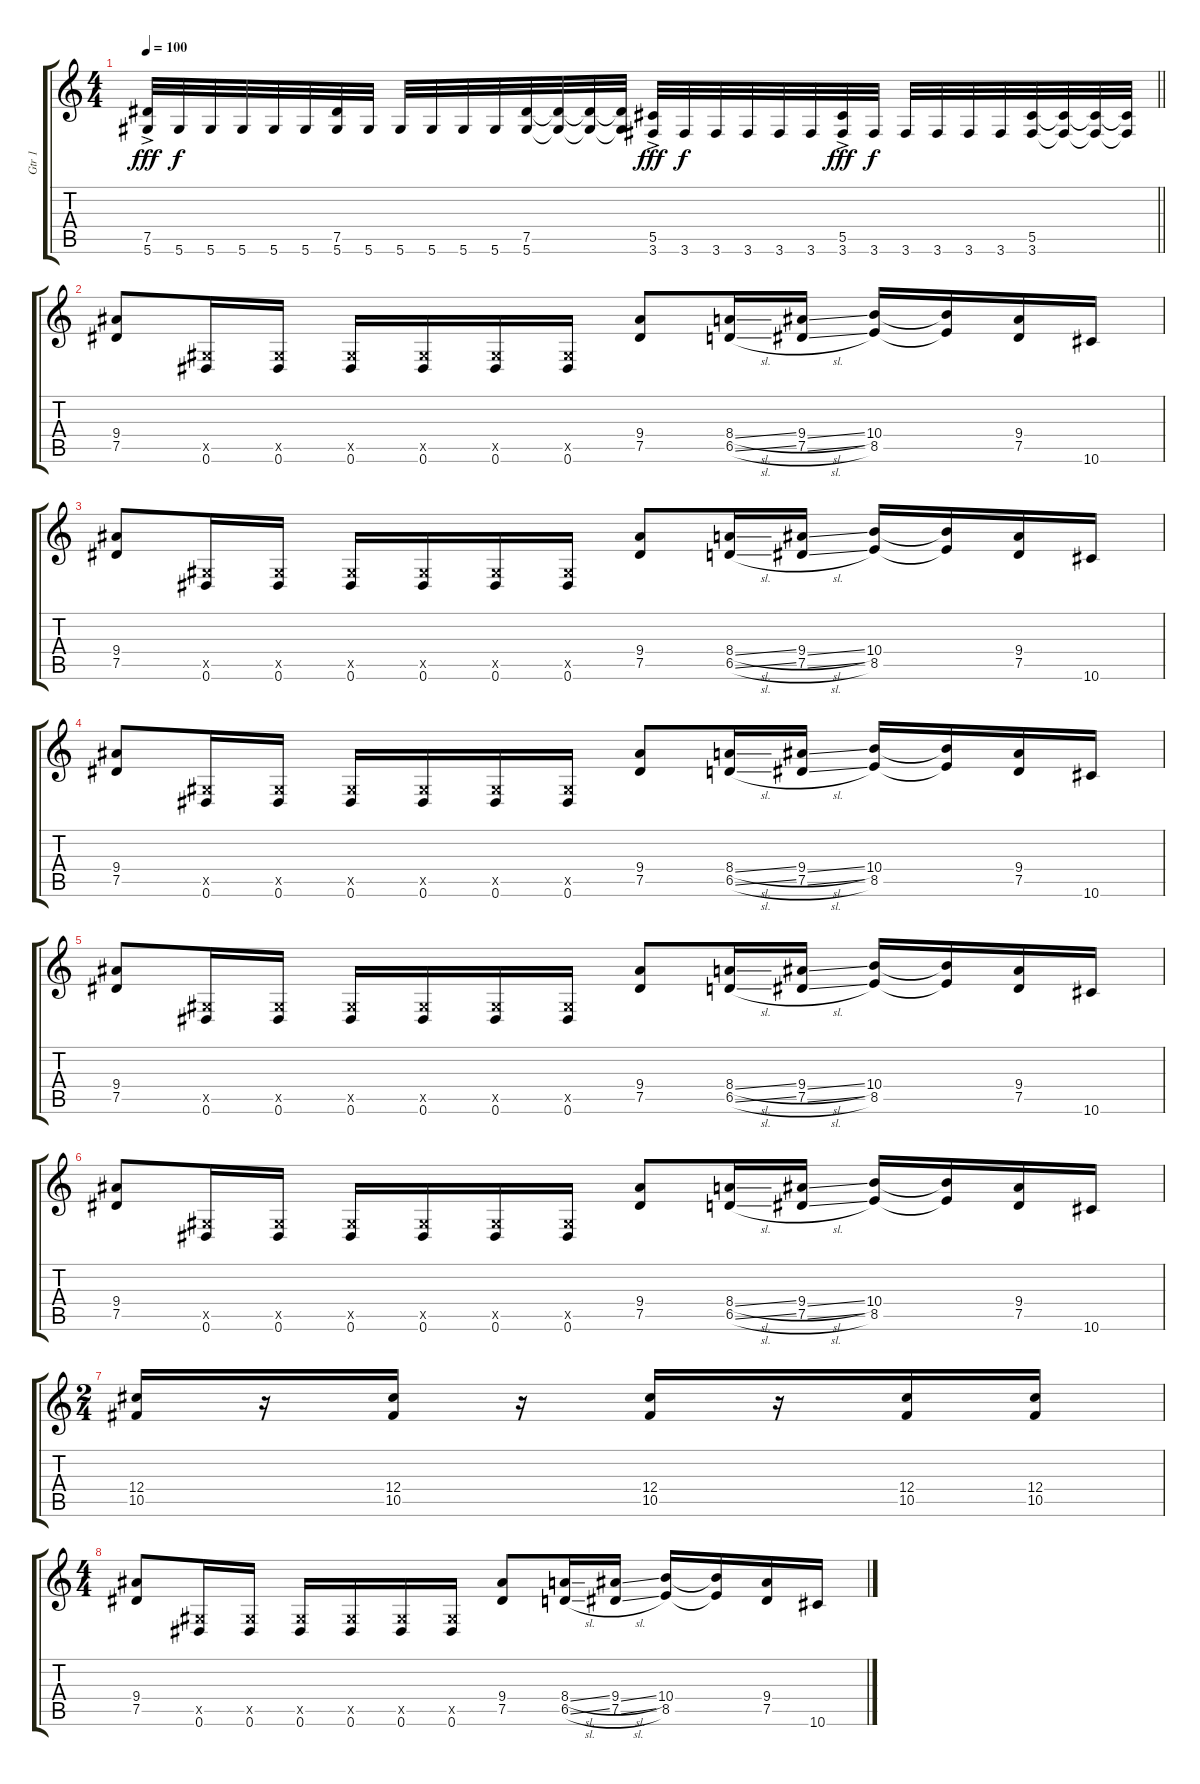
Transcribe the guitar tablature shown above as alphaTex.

\track ("Gtr 1     (Andres)" "Gtr 1     ") {instrument distortionguitar}
\staff {score tabs}
\tuning (Eb4 Bb3 Gb3 Db3 Ab2 Eb2) {hide}
\ts (4 4)
\tempo 100
\clef g2
\barLineRight lightlight
\ks c
(7.5 5.6{ac}).32{dy fff} 5.6.32{dy f} 5.6.32 5.6.32 5.6.32 5.6.32 (7.5 5.6).32 5.6.32 5.6.32 5.6.32 5.6.32 5.6.32 (7.5 5.6).32 (7.5{t} 5.6{t}).32 (7.5{t} 5.6{t}).32 (7.5{t} 5.6{t}).32 (5.5 3.6{ac}).32{dy fff} 3.6.32{dy f} 3.6.32 3.6.32 3.6.32 3.6.32 (5.5 3.6{ac}).32{dy fff} 3.6.32{dy f} 3.6.32 3.6.32 3.6.32 3.6.32 (5.5 3.6).32 (5.5{t} 3.6{t}).32 (5.5{t} 3.6{t}).32 (5.5{t} 3.6{t}).32 |
(9.4 7.5).8 (0.5{x} 0.6).16 (0.5{x} 0.6).16 (0.5{x} 0.6).16 (0.5{x} 0.6).16 (0.5{x} 0.6).16 (0.5{x} 0.6).16 (9.4 7.5).8 (8.4{sl} 6.5{sl}).16 (9.4{sl} 7.5{sl}).16 (10.4 8.5).16 (10.4{t} 8.5{t}).16 (9.4 7.5).16 10.6.16 |
(9.4 7.5).8 (0.5{x} 0.6).16 (0.5{x} 0.6).16 (0.5{x} 0.6).16 (0.5{x} 0.6).16 (0.5{x} 0.6).16 (0.5{x} 0.6).16 (9.4 7.5).8 (8.4{sl} 6.5{sl}).16 (9.4{sl} 7.5{sl}).16 (10.4 8.5).16 (10.4{t} 8.5{t}).16 (9.4 7.5).16 10.6.16 |
(9.4 7.5).8 (0.5{x} 0.6).16 (0.5{x} 0.6).16 (0.5{x} 0.6).16 (0.5{x} 0.6).16 (0.5{x} 0.6).16 (0.5{x} 0.6).16 (9.4 7.5).8 (8.4{sl} 6.5{sl}).16 (9.4{sl} 7.5{sl}).16 (10.4 8.5).16 (10.4{t} 8.5{t}).16 (9.4 7.5).16 10.6.16 |
(9.4 7.5).8 (0.5{x} 0.6).16 (0.5{x} 0.6).16 (0.5{x} 0.6).16 (0.5{x} 0.6).16 (0.5{x} 0.6).16 (0.5{x} 0.6).16 (9.4 7.5).8 (8.4{sl} 6.5{sl}).16 (9.4{sl} 7.5{sl}).16 (10.4 8.5).16 (10.4{t} 8.5{t}).16 (9.4 7.5).16 10.6.16 |
(9.4 7.5).8 (0.5{x} 0.6).16 (0.5{x} 0.6).16 (0.5{x} 0.6).16 (0.5{x} 0.6).16 (0.5{x} 0.6).16 (0.5{x} 0.6).16 (9.4 7.5).8 (8.4{sl} 6.5{sl}).16 (9.4{sl} 7.5{sl}).16 (10.4 8.5).16 (10.4{t} 8.5{t}).16 (9.4 7.5).16 10.6.16 |
\ts (2 4)
(12.4 10.5).16 r.16 (12.4 10.5).16 r.16 (12.4 10.5).16 r.16 (12.4 10.5).16 (12.4 10.5).16 |
\ts (4 4)
(9.4 7.5).8 (0.5{x} 0.6).16 (0.5{x} 0.6).16 (0.5{x} 0.6).16 (0.5{x} 0.6).16 (0.5{x} 0.6).16 (0.5{x} 0.6).16 (9.4 7.5).8 (8.4{sl} 6.5{sl}).16 (9.4{sl} 7.5{sl}).16 (10.4 8.5).16 (10.4{t} 8.5{t}).16 (9.4 7.5).16 10.6.16
